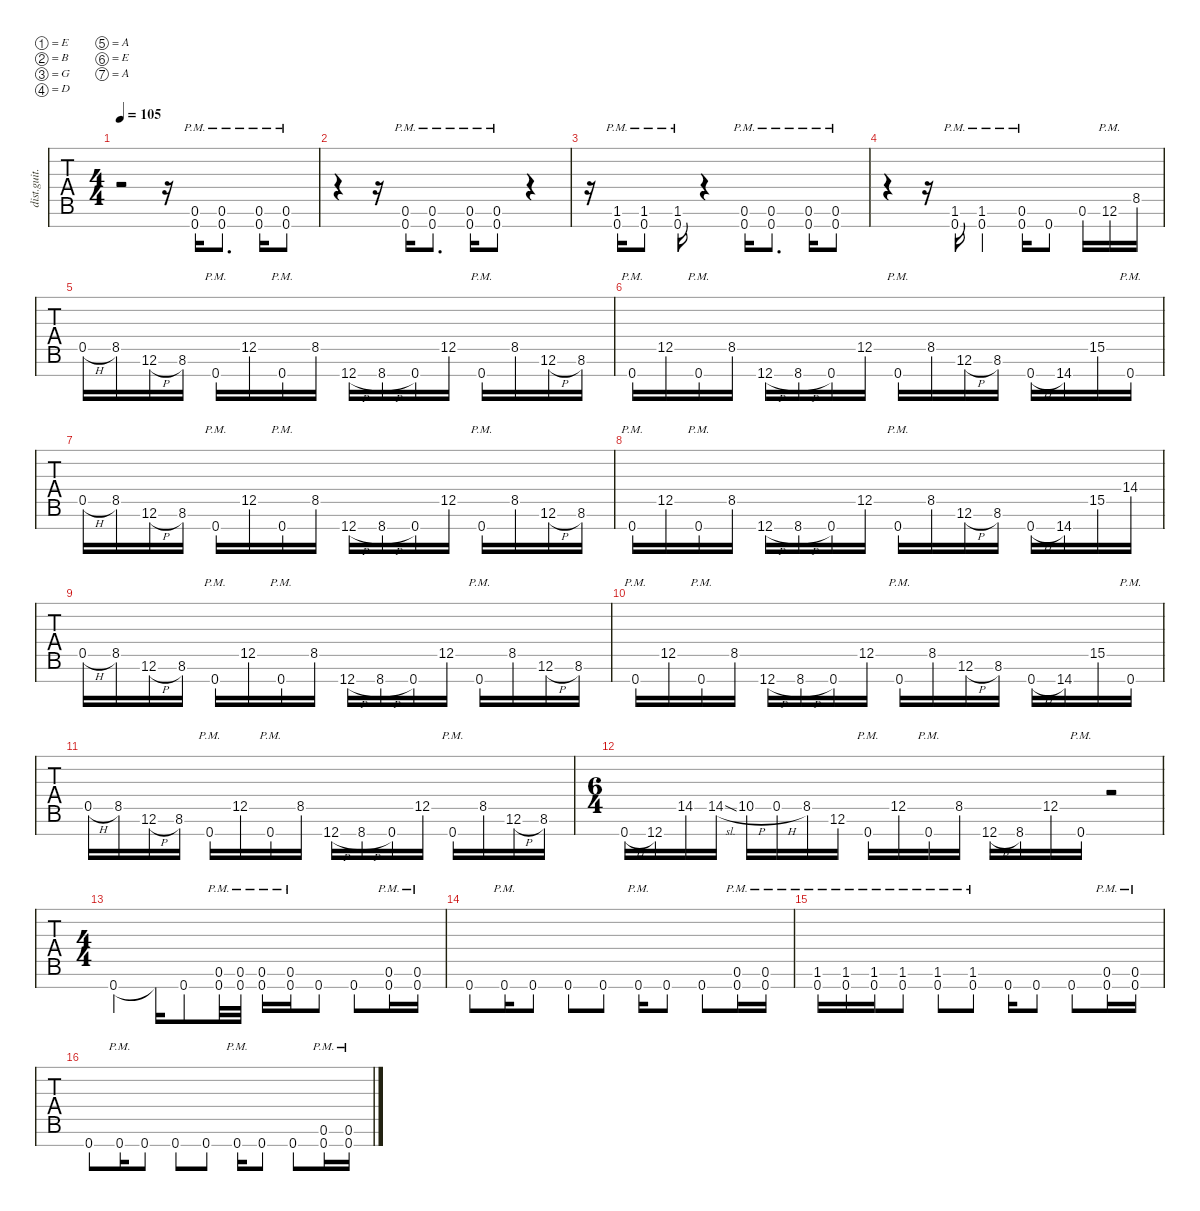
\defaultSystemsLayout 4
\hideDynamics
\bracketExtendMode nobrackets
\track ("Rhythm Guitar" "dist.guit.") {instrument distortionguitar}
\staff {tabs}
\tuning (E4 B3 G3 D3 A2 E2 A1)
\ts (4 4)
\tempo 105
\clef g2
\ks c
r.2{dy mf} r.16 (0.6{pm} 0.7{pm}).16 (0.6{pm} 0.7{pm}).8{d} (0.6{pm} 0.7{pm}).16 (0.6{pm} 0.7{pm}).8 |
r.4 r.16 (0.6{pm} 0.7{pm}).16 (0.6{pm} 0.7{pm}).8{d} (0.6{pm} 0.7{pm}).16 (0.6{pm} 0.7{pm}).8 r.4 |
r.16 (1.6{pm} 0.7{pm}).16 (1.6{pm} 0.7{pm}).8 (1.6{pm} 0.7{pm}).16 r.4 (0.6{pm} 0.7{pm}).16 (0.6{pm} 0.7{pm}).8{d} (0.6{pm} 0.7{pm}).16 (0.6{pm} 0.7{pm}).8 |
r.4 r.16 (1.6{pm} 0.7{pm}).16 (1.6{pm} 0.7{pm}).4 (0.6{pm} 0.7{pm}).16 0.7.8 0.6.16 12.6{pm}.16 8.5.16 |
0.5{h}.16 8.5.16 12.6{h}.16 8.6.16 0.7{pm}.16 12.5.16 0.7{pm}.16 8.5.16 12.7{h}.16 8.7{h}.16 0.7.16 12.5.16 0.7{pm}.16 8.5.16 12.6{h}.16 8.6.16 |
0.7{pm}.16 12.5.16 0.7{pm}.16 8.5.16 12.7{h}.16 8.7{h}.16 0.7.16 12.5.16 0.7{pm}.16 8.5.16 12.6{h}.16 8.6.16 0.7{h}.16 14.7.16 15.5.16 0.7{pm}.16 |
0.5{h}.16 8.5.16 12.6{h}.16 8.6.16 0.7{pm}.16 12.5.16 0.7{pm}.16 8.5.16 12.7{h}.16 8.7{h}.16 0.7.16 12.5.16 0.7{pm}.16 8.5.16 12.6{h}.16 8.6.16 |
0.7{pm}.16 12.5.16 0.7{pm}.16 8.5.16 12.7{h}.16 8.7{h}.16 0.7.16 12.5.16 0.7{pm}.16 8.5.16 12.6{h}.16 8.6.16 0.7{h}.16 14.7.16 15.5.16 14.4.16 |
0.5{h}.16 8.5.16 12.6{h}.16 8.6.16 0.7{pm}.16 12.5.16 0.7{pm}.16 8.5.16 12.7{h}.16 8.7{h}.16 0.7.16 12.5.16 0.7{pm}.16 8.5.16 12.6{h}.16 8.6.16 |
0.7{pm}.16 12.5.16 0.7{pm}.16 8.5.16 12.7{h}.16 8.7{h}.16 0.7.16 12.5.16 0.7{pm}.16 8.5.16 12.6{h}.16 8.6.16 0.7{h}.16 14.7.16 15.5.16 0.7{pm}.16 |
0.5{h}.16 8.5.16 12.6{h}.16 8.6.16 0.7{pm}.16 12.5.16 0.7{pm}.16 8.5.16 12.7{h}.16 8.7{h}.16 0.7.16 12.5.16 0.7{pm}.16 8.5.16 12.6{h}.16 8.6.16 |
\ts (6 4)
\beaming (8 2 2 2 6)
0.7{h}.16 12.7.16 14.5.16 14.5{sl}.16 10.5{h}.16 0.5{h}.16 8.5.16 12.6.16 0.7{pm}.16 12.5.16 0.7{pm}.16 8.5.16 12.7{h}.16 8.7.16 12.5.16 0.7{pm}.16 r.2 |
\ts (4 4)
\beaming (8 2 2 2 2)
0.7.4 0.7{t}.16 0.7.8 (0.6{pm} 0.7{pm}).32 (0.6{pm} 0.7{pm}).32 (0.6{pm} 0.7{pm}).16 (0.6{pm} 0.7{pm}).16 0.7.8 0.7.8 (0.6{pm} 0.7{pm}).16 (0.6{pm} 0.7{pm}).16 |
0.7.8 0.7{pm}.16 0.7.8 0.7.8 0.7.8 0.7{pm}.16 0.7.8 0.7.8 (0.6{pm} 0.7{pm}).16 (0.6{pm} 0.7{pm}).16 |
(1.6{pm} 0.7{pm}).16 (1.6{pm} 0.7{pm}).16 (1.6{pm} 0.7{pm}).16 (1.6{pm} 0.7{pm}).8 (1.6{pm} 0.7{pm}).8 (1.6{pm} 0.7{pm}).8 0.7.16 0.7.8 0.7.8 (0.6{pm} 0.7{pm}).16 (0.6{pm} 0.7{pm}).16 |
0.7.8 0.7{pm}.16 0.7.8 0.7.8 0.7.8 0.7{pm}.16 0.7.8 0.7.8 (0.6{pm} 0.7{pm}).16 (0.6{pm} 0.7{pm}).16
